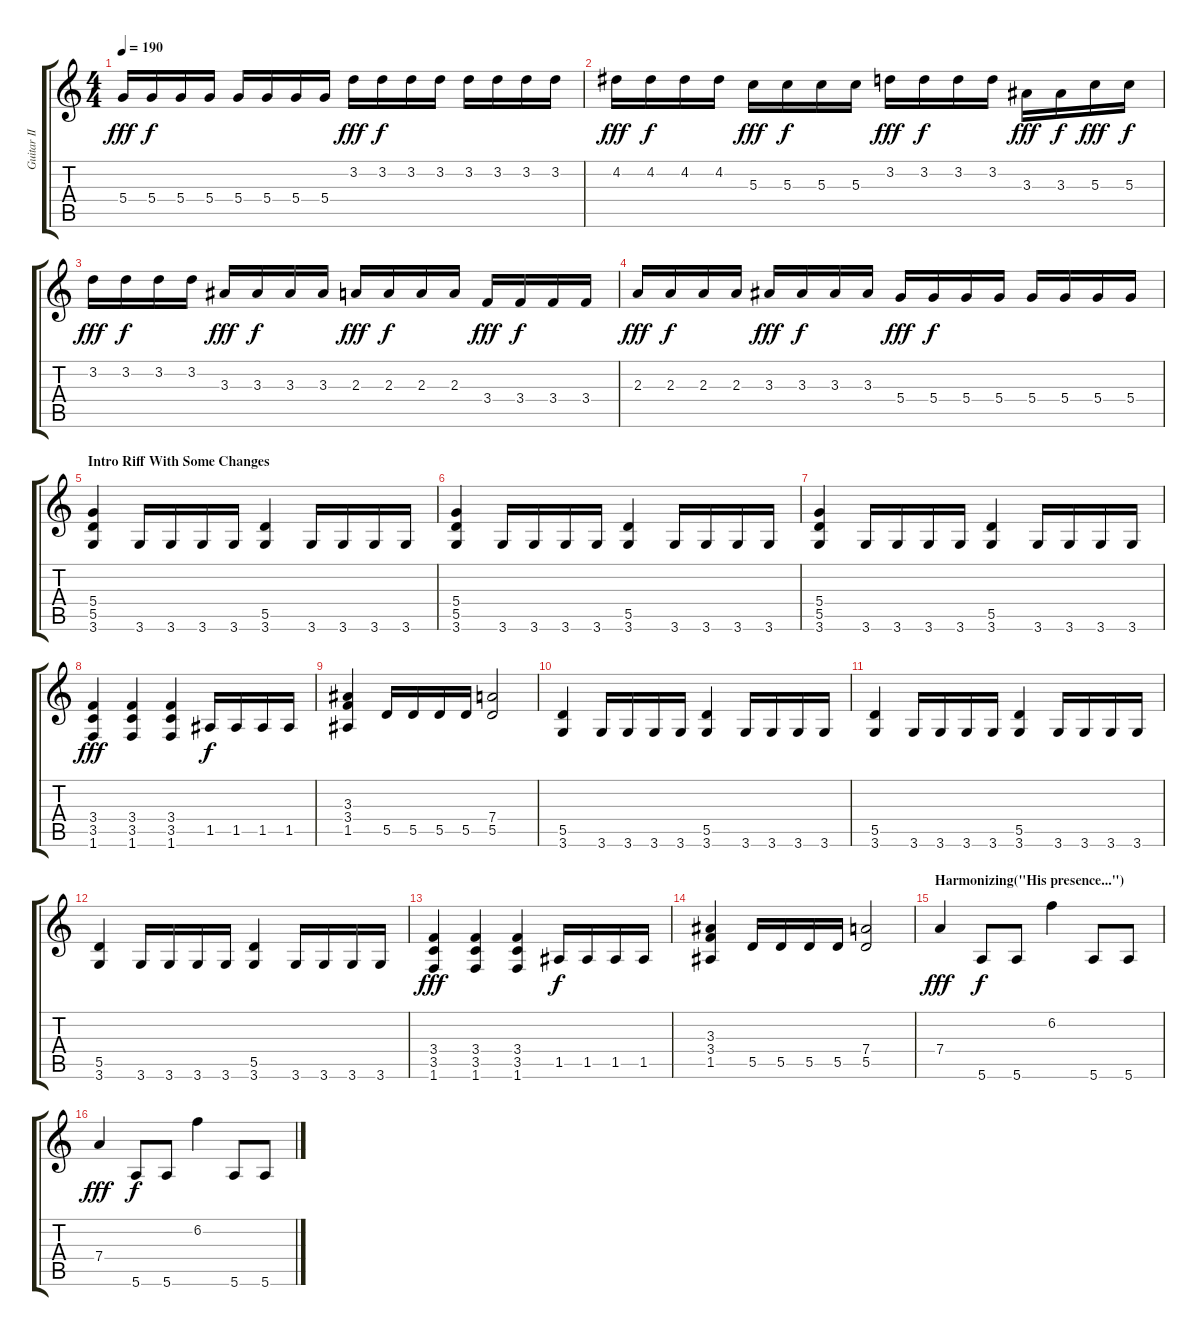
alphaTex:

\track ("Guitar II" "Guitar II") {instrument distortionguitar}
\staff {score tabs}
\tuning (E4 B3 G3 D3 A2 E2) {hide}
\ts (4 4)
\tempo 190
\clef g2
\ks c
5.4.16{dy fff} 5.4.16{dy f} 5.4.16 5.4.16 5.4.16 5.4.16 5.4.16 5.4.16 3.2.16{dy fff} 3.2.16{dy f} 3.2.16 3.2.16 3.2.16 3.2.16 3.2.16 3.2.16 |
4.2.16{dy fff} 4.2.16{dy f} 4.2.16 4.2.16 5.3.16{dy fff} 5.3.16{dy f} 5.3.16 5.3.16 3.2.16{dy fff} 3.2.16{dy f} 3.2.16 3.2.16 3.3.16{dy fff} 3.3.16{dy f} 5.3.16{dy fff} 5.3.16{dy f} |
3.2.16{dy fff} 3.2.16{dy f} 3.2.16 3.2.16 3.3.16{dy fff} 3.3.16{dy f} 3.3.16 3.3.16 2.3.16{dy fff} 2.3.16{dy f} 2.3.16 2.3.16 3.4.16{dy fff} 3.4.16{dy f} 3.4.16 3.4.16 |
2.3.16{dy fff} 2.3.16{dy f} 2.3.16 2.3.16 3.3.16{dy fff} 3.3.16{dy f} 3.3.16 3.3.16 5.4.16{dy fff} 5.4.16{dy f} 5.4.16 5.4.16 5.4.16 5.4.16 5.4.16 5.4.16 |
\section ("" "Intro Riff With Some Changes")
(5.4 5.5 3.6).4 3.6.16 3.6.16 3.6.16 3.6.16 (5.5 3.6).4 3.6.16 3.6.16 3.6.16 3.6.16 |
(5.4 5.5 3.6).4 3.6.16 3.6.16 3.6.16 3.6.16 (5.5 3.6).4 3.6.16 3.6.16 3.6.16 3.6.16 |
(5.4 5.5 3.6).4 3.6.16 3.6.16 3.6.16 3.6.16 (5.5 3.6).4 3.6.16 3.6.16 3.6.16 3.6.16 |
(3.4 3.5 1.6).4{dy fff} (3.4 3.5 1.6).4 (3.4 3.5 1.6).4 1.5.16{dy f} 1.5.16 1.5.16 1.5.16 |
(3.3 3.4 1.5).4 5.5.16 5.5.16 5.5.16 5.5.16 (7.4 5.5).2 |
(5.5 3.6).4 3.6.16 3.6.16 3.6.16 3.6.16 (5.5 3.6).4 3.6.16 3.6.16 3.6.16 3.6.16 |
(5.5 3.6).4 3.6.16 3.6.16 3.6.16 3.6.16 (5.5 3.6).4 3.6.16 3.6.16 3.6.16 3.6.16 |
(5.5 3.6).4 3.6.16 3.6.16 3.6.16 3.6.16 (5.5 3.6).4 3.6.16 3.6.16 3.6.16 3.6.16 |
(3.4 3.5 1.6).4{dy fff} (3.4 3.5 1.6).4 (3.4 3.5 1.6).4 1.5.16{dy f} 1.5.16 1.5.16 1.5.16 |
(3.3 3.4 1.5).4 5.5.16 5.5.16 5.5.16 5.5.16 (7.4 5.5).2 |
\section ("" "Harmonizing(\"His presence...\")")
7.4.4{dy fff} 5.6.8{dy f} 5.6.8 6.2.4 5.6.8 5.6.8 |
7.4.4{dy fff} 5.6.8{dy f} 5.6.8 6.2.4 5.6.8 5.6.8
